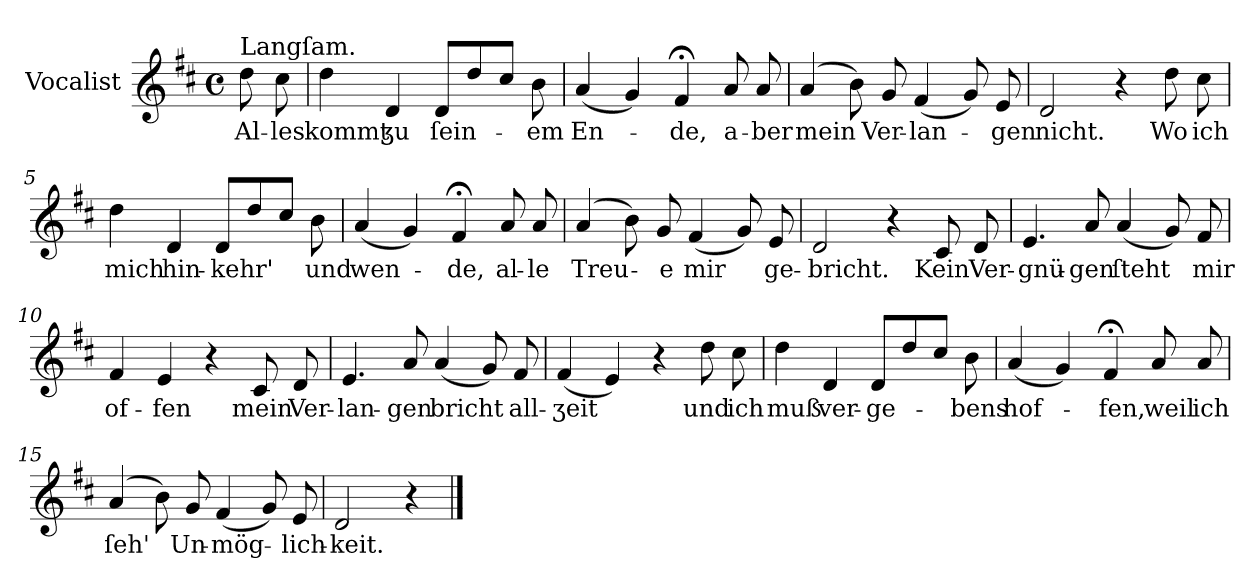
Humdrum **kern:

**kern	**text
*part1	*part1
*staff1	*staff1
*I"Vocalist	*
*clefG2	*
*k[f#c#]	*
*D:	*
*M4/4	*
*met(c)	*
=	=
!LO:TX:a:t=Langſam.	!
8dd	Al-
8cc#	-les
=1	=1
4dd	kommt
4d	ʒu
8dL	ſein-
8dd	.
8cc#J	.
8b	-em
=2	=2
(4a	En-
4g)	.
4f#;<	-de,
8a	a-
8a	-ber
=3	=3
(4a	mein
8b)	.
8g	Ver-
(4f#	-lan-
8g)	.
8e	-gen
=4	=4
2d	nicht.
4r	.
8dd	Wo
8cc#	ich
=5	=5
4dd	mich
4d	hin-
8dL	-kehr'
8dd	.
8cc#J	.
8b	und
=6	=6
(4a	wen-
4g)	.
4f#;<	-de,
8a	al-
8a	-le
=7	=7
(4a	Treu-
8b)	.
8g	-e
(4f#	mir
8g)	.
8e	ge-
=8	=8
2d	-bricht.
4r	.
8c#	Kein
8d	Ver-
=9	=9
4.e	-gnü-
8a	-gen
(4a	ſteht
8g)	.
8f#	mir
=10	=10
4f#	of-
4e	-fen
4r	.
8c#	mein
8d	Ver-
=11	=11
4.e	-lan-
8a	-gen
(4a	bricht
8g)	.
8f#	all-
=12	=12
(4f#	-ʒeit
4e)	.
4r	.
8dd	und
8cc#	ich
=13	=13
4dd	muß
4d	ver-
8dL	-ge-
8dd	.
8cc#J	.
8b	-bens
=14	=14
(4a	hof-
4g)	.
4f#;<	-fen,
8a	weil
8a	ich
=15	=15
(4a	ſeh'
8b)	.
8g	Un-
(4f#	-mög-
8g)	.
8e	-lich-
=16	=16
2d	-keit.
4r	.
==	==
*-	*-
